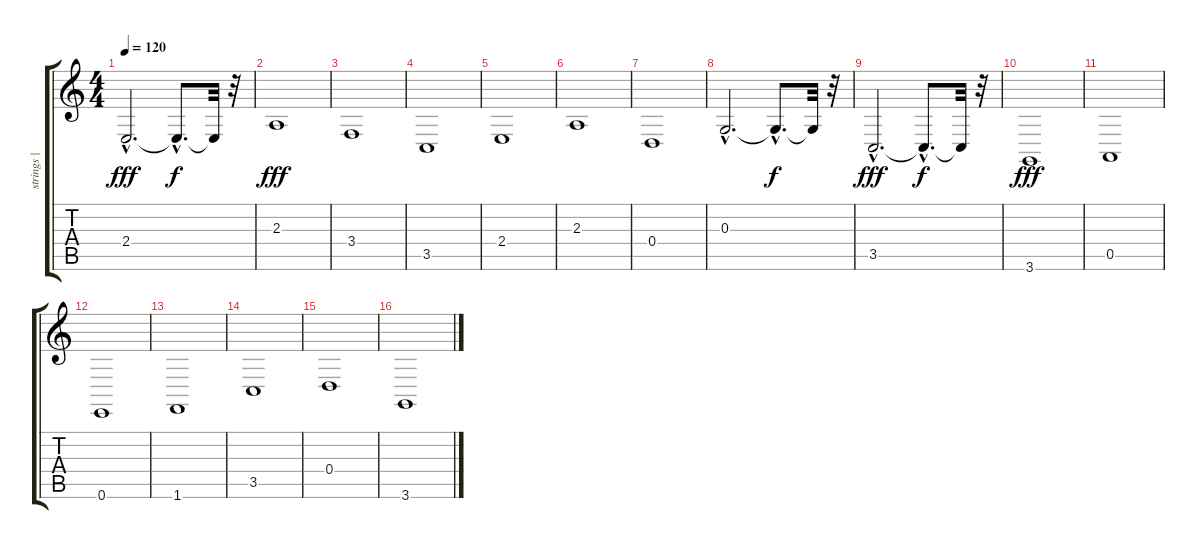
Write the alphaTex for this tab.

\track ("strings | lower" "strings | ") {instrument stringensemble1}
\staff {score tabs}
\tuning (E4 B3 G3 D3 A2 E2) {hide}
\ts (4 4)
\tempo 120
\clef g2
\ks c
2.4{hac}.2{d dy fff} 2.4{hac t}.8{d dy f} 2.4{t}.32 r.32 |
2.3.1{dy fff} |
3.4.1 |
3.5.1 |
2.4.1 |
2.3.1 |
0.4.1 |
0.3{hac}.2{d} 0.3{hac t}.8{d dy f} 0.3{t}.32 r.32 |
3.5{hac}.2{d dy fff} 3.5{hac t}.8{d dy f} 3.5{t}.32 r.32 |
3.6.1{dy fff} |
0.5.1 |
0.6.1 |
1.6.1 |
3.5.1 |
0.4.1 |
3.6.1
